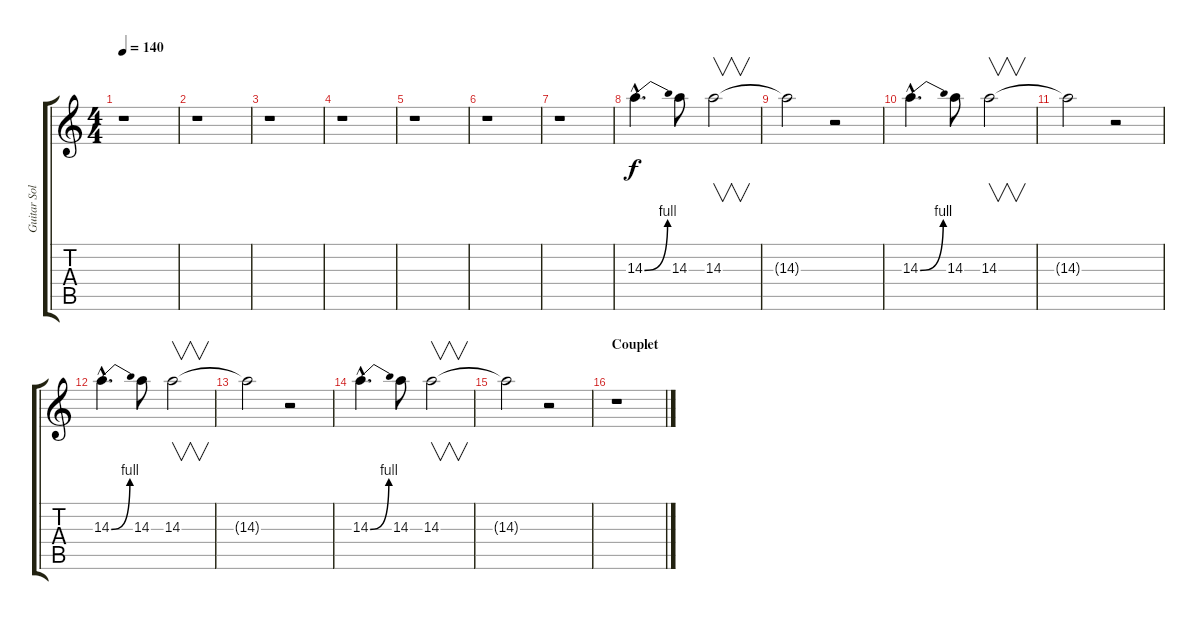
\track ("Guitar Solo" "Guitar Sol") {instrument overdrivenguitar}
\staff {score tabs}
\tuning (E4 B3 G3 D3 A2 E2) {hide}
\ts (4 4)
\tempo 140
\clef g2
\ks c
r.1{dy f instrument overdrivenguitar} |
r.1 |
r.1 |
r.1 |
r.1 |
r.1 |
r.1 |
14.3{be (bend 0 0 60 4) hac}.4{d} 14.3.8 14.3.2{v} |
14.3{t}.2 r.2 |
14.3{be (bend 0 0 60 4) hac}.4{d} 14.3.8 14.3.2{v} |
14.3{t}.2 r.2 |
14.3{be (bend 0 0 60 4) hac}.4{d} 14.3.8 14.3.2{v} |
14.3{t}.2 r.2 |
14.3{be (bend 0 0 60 4) hac}.4{d} 14.3.8 14.3.2{v} |
14.3{t}.2 r.2 |
\section ("" "Couplet")
r.1
